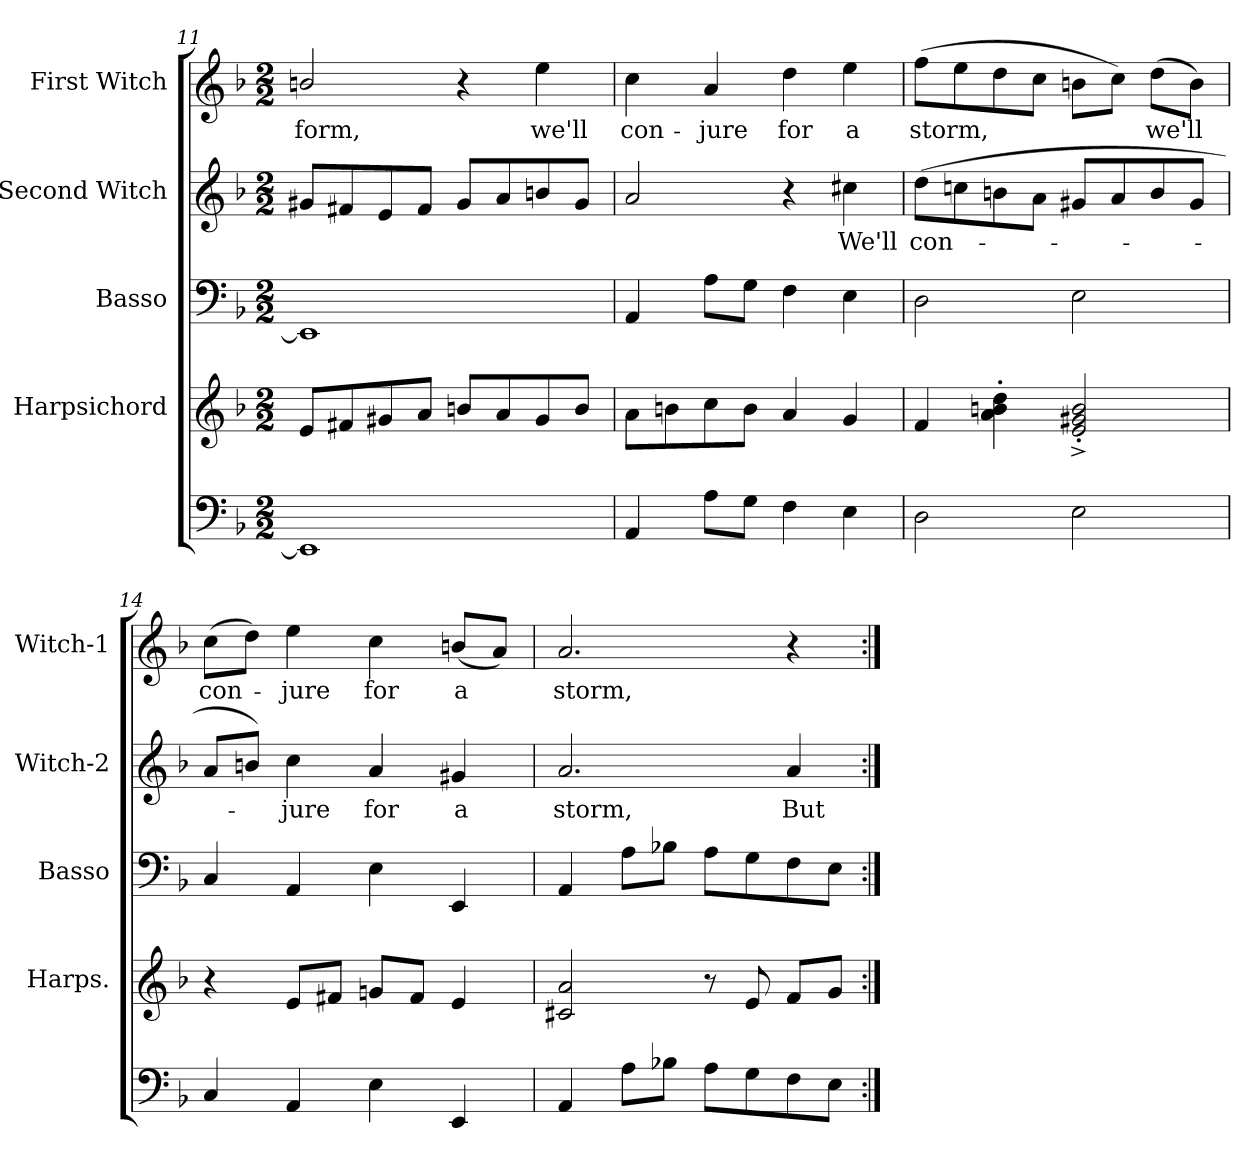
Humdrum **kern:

**kern	**kern	**kern	**kern	**text	**kern	**text
*part5	*part4	*part3	*part2	*part2	*part1	*part1
*staff5	*staff4	*staff3	*staff2	*staff2	*staff1	*staff1
*	*I"Harpsichord	*I"Basso	*I"Second Witch	*	*I"First Witch	*
*	*I'Harps.	*I'Basso	*I'Witch-2	*	*I'Witch-1	*
*clefF4	*clefG2	*clefF4	*clefG2	*	*clefG2	*
*k[b-]	*k[b-]	*k[b-]	*k[b-]	*	*k[b-]	*
*d:	*d:	*d:	*d:	*	*d:	*
*M2/2	*M2/2	*M2/2	*M2/2	*	*M2/2	*
=11	=11	=11	=11	=11	=11	=11
!	!	!	!	!	!	!LO:LY:b:color=#000000
1EEi]	8ei/L	1EEi]	8g#Xi/L	.	2bni/	-form,
.	8f#Xi/	.	8f#Xi/	.	.	.
.	8g#Xi/	.	8ei/	.	.	.
.	8ai/J	.	8f#i/J	.	.	.
.	8bni/L	.	8g#i/L	.	4r	.
.	8ai/	.	8ai/	.	.	.
!	!	!	!	!	!	!LO:LY:b:color=#000000
.	8g#i/	.	8bni/	.	4eei\	we'll
.	8bi/J	.	8g#i/J	.	.	.
!!LO:LB:g=z
=12	=12	=12	=12	=12	=12	=12
!	!	!	!	!	!	!LO:LY:b:color=#000000
4AAi/	8ai\L	4AAi/	2ai/	.	4cci\	con-
.	8bni\	.	.	.	.	.
!	!	!	!	!	!	!LO:LY:b:color=#000000
8Ai\L	8cci\	8Ai\L	.	.	4ai/	-jure
8Gi\J	8bi\J	8Gi\J	.	.	.	.
!	!	!	!	!	!	!LO:LY:b:color=#000000
4Fi\	4ai/	4Fi\	4r	.	4ddi\	for
!	!	!	!	!LO:LY:b:color=#000000	!	!
!	!	!	!	!	!	!LO:LY:b:color=#000000
4Ei\	4gi/	4Ei\	4cc#Xi\	We'll	4eei\	a
=13	=13	=13	=13	=13	=13	=13
!	!	!	!	!LO:LY:b:color=#000000	!	!
!	!	!	!	!	!	!LO:LY:b:color=#000000
2Di\	4fi/	2Di\	(8ddi\L	con-	(8ffi\L	storm,
.	.	.	8ccni\	.	8eei\	.
.	4ai\' 4bni' 4ddi'	.	8bni\	.	8ddi\	.
.	.	.	8ai\J	.	8cci\J	.
2Ei\	2ei/'^ 2g#Xi'^ 2bi'^	2Ei\	8g#Xi/L	.	8bni\L	.
.	.	.	8ai/	.	8cci\J)	.
!	!	!	!	!	!	!LO:LY:b:color=#000000
.	.	.	8bi/	.	(8ddi\L	we'll
.	.	.	8g#i/J	.	8bi\J)	.
=14	=14	=14	=14	=14	=14	=14
!	!	!	!	!	!	!LO:LY:b:color=#000000
4Ci/	4r	4Ci/	8ai/L	.	(8cci\L	con-
.	.	.	8bni/J)	.	8ddi\J)	.
!	!	!	!	!LO:LY:b:color=#000000	!	!
!	!	!	!	!	!	!LO:LY:b:color=#000000
4AAi/	8ei/L	4AAi/	4cci\	-jure	4eei\	-jure
.	8f#Xi/J	.	.	.	.	.
!	!	!	!	!LO:LY:b:color=#000000	!	!
!	!	!	!	!	!	!LO:LY:b:color=#000000
4Ei\	8gni/L	4Ei\	4ai/	for	4cci\	for
.	8f#i/J	.	.	.	.	.
!	!	!	!	!LO:LY:b:color=#000000	!	!
!	!	!	!	!	!	!LO:LY:b:color=#000000
4EEi/	4ei/	4EEi/	4g#Xi/	a	(8bni/L	a
.	.	.	.	.	8ai/J)	.
=15	=15	=15	=15	=15	=15	=15
!	!	!	!	!LO:LY:b:color=#000000	!	!
!	!	!	!	!	!	!LO:LY:b:color=#000000
4AAi/	2c#Xi/ 2ai	4AAi/	2.ai/	storm,	2.ai/	storm,
8Ai\L	.	8Ai\L	.	.	.	.
8B-Xi\J	.	8B-Xi\J	.	.	.	.
8Ai\L	8r	8Ai\L	.	.	.	.
8Gi\	8ei/	8Gi\	.	.	.	.
!	!	!	!	!LO:LY:b:color=#000000	!	!
8Fi\	8fi/L	8Fi\	4ai/	But	4r	.
8Ei\J	8gi/J	8Ei\J	.	.	.	.
=:|!	=:|!	=:|!	=:|!	=:|!	=:|!	=:|!
*-	*-	*-	*-	*-	*-	*-
